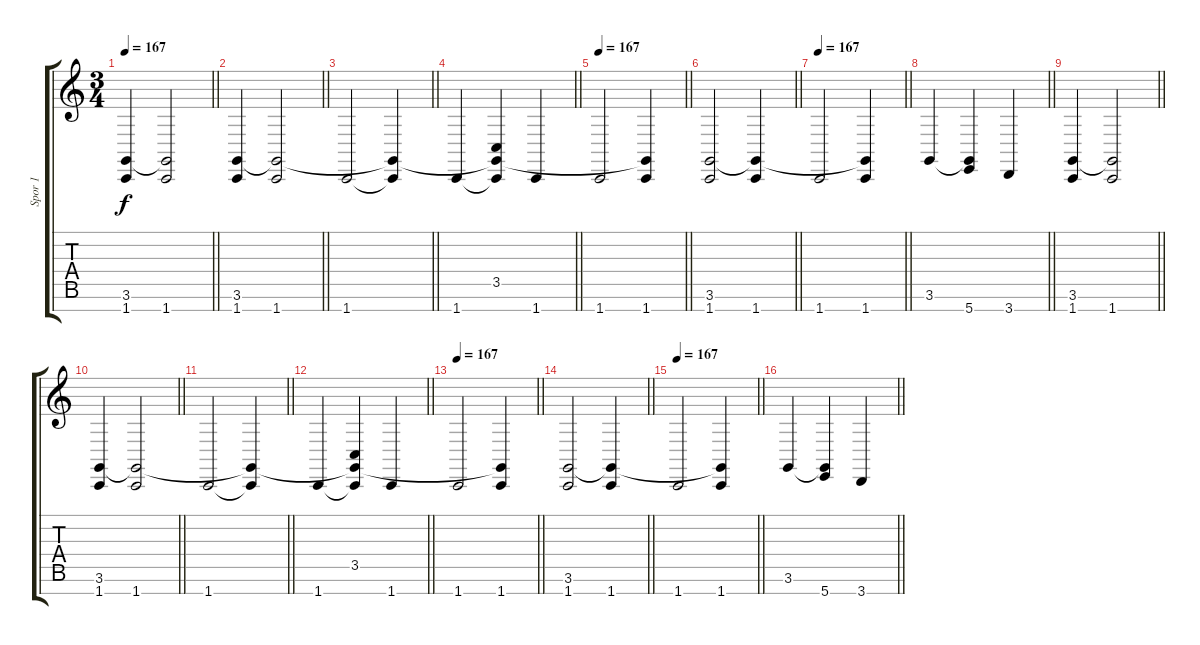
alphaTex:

\track ("Spor 1" "Spor 1") {instrument acousticgrandpiano}
\staff {score tabs}
\tuning (E4 B3 G3 D3 A2 E2 B1) {hide}
\ts (3 4)
\tempo 167
\clef g2
\barLineRight lightlight
\ks c
(3.6 1.7).4{dy f} (3.6{t} 1.7).2 |
\barLineRight lightlight
(3.6 1.7).4 (3.6{t} 1.7).2 |
\barLineRight lightlight
1.7.2 (3.6{t} 1.7{t}).4 |
\barLineRight lightlight
1.7.4 (3.5 3.6{t} 1.7{t}).4 1.7.4 |
\tempo 167
\barLineRight lightlight
1.7.2{volume 12} (3.6{t} 1.7).4 |
\barLineRight lightlight
(3.6 1.7).2 (3.6{t} 1.7).4 |
\tempo 167
\barLineRight lightlight
1.7.2 (3.6{t} 1.7).4 |
\barLineRight lightlight
3.6.4 (3.6{t} 5.7).4 3.7.4 |
\barLineRight lightlight
(3.6 1.7).4 (3.6{t} 1.7).2 |
\barLineRight lightlight
(3.6 1.7).4 (3.6{t} 1.7).2 |
\barLineRight lightlight
1.7.2 (3.6{t} 1.7{t}).4 |
\barLineRight lightlight
1.7.4 (3.5 3.6{t} 1.7{t}).4 1.7.4 |
\tempo 167
\barLineRight lightlight
1.7.2{volume 12} (3.6{t} 1.7).4 |
\barLineRight lightlight
(3.6 1.7).2 (3.6{t} 1.7).4 |
\tempo 167
\barLineRight lightlight
1.7.2 (3.6{t} 1.7).4 |
\barLineRight lightlight
3.6.4 (3.6{t} 5.7).4 3.7.4
